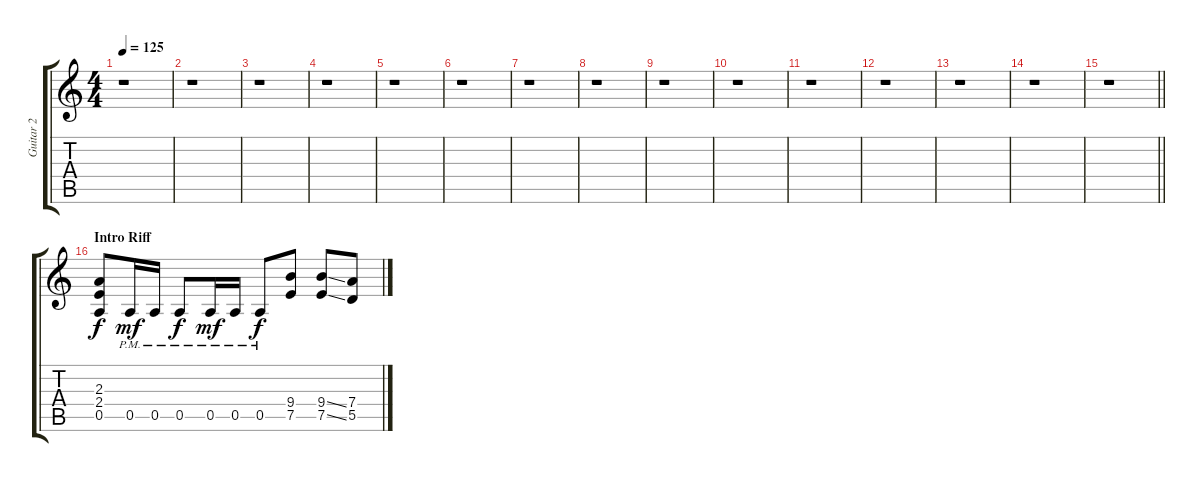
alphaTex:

\track ("Guitar 2" "Guitar 2") {instrument distortionguitar}
\staff {score tabs}
\tuning (E4 B3 G3 D3 A2 E2) {hide}
\ts (4 4)
\tempo 125
\clef g2
\ks c
r.1{dy f} |
r.1 |
r.1 |
r.1 |
r.1 |
r.1 |
r.1 |
r.1 |
r.1 |
r.1 |
r.1 |
r.1 |
r.1 |
r.1 |
\barLineRight lightlight
r.1 |
\section ("" "Intro Riff")
(2.3 2.4 0.5).8 0.5{pm}.16{dy mf} 0.5{pm}.16 0.5{pm}.8{dy f} 0.5{pm}.16{dy mf} 0.5{pm}.16 0.5{pm}.8{dy f} (9.4 7.5).8 (9.4{ss} 7.5{ss}).8 (7.4 5.5).8
